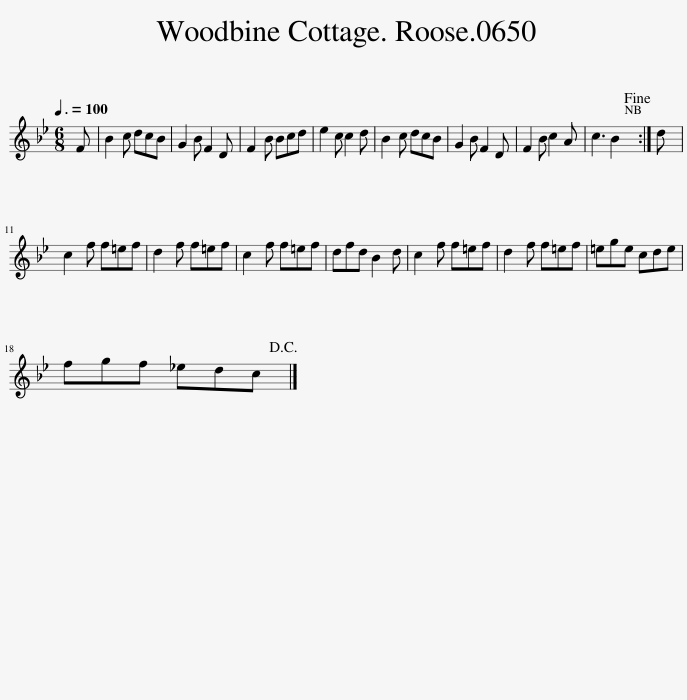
X:1
L:1/8
Q:3/8=100
M:6/8
I:linebreak $
K:Bb
V:1 treble
V:1
 F | B2 c dcB | G2 B F2 D | F2 B Bcd | e2 c c2 d | %5
 B2 c dcB | G2 B F2 D | F2 B c2 A | c3 B2!fine! :| d |$ %10
 c2 f f=ef | d2 f f=ef | c2 f f=ef | dfd B2 d | c2 f f=ef | %15
 d2 f f=ef | =ege cde |$ fgf _edc!D.C.! |] %18
